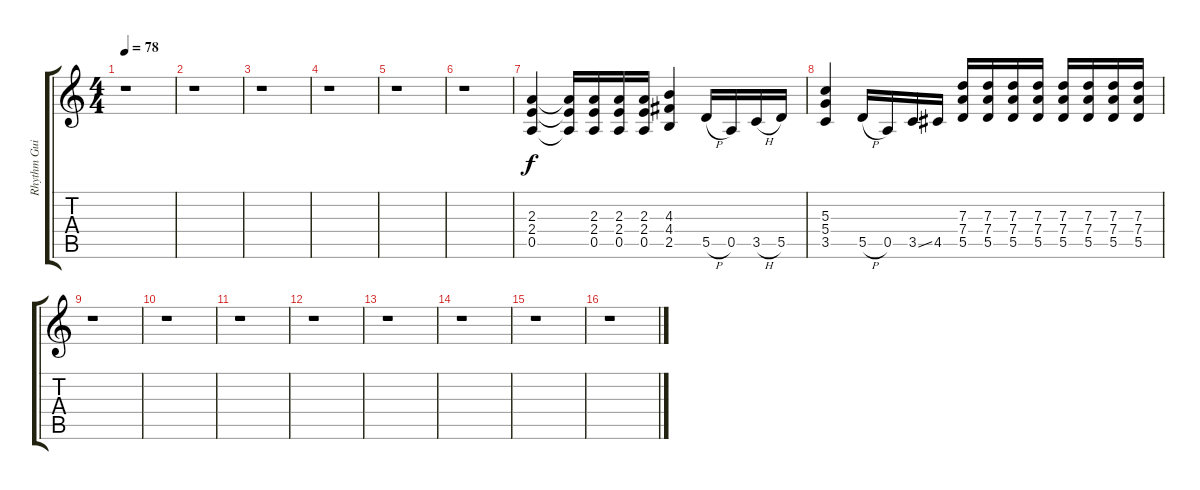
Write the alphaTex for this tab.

\track ("Rhythm Guitar 2" "Rhythm Gui") {instrument acousticguitarsteel}
\staff {score tabs}
\tuning (E4 B3 G3 D3 A2 E2) {hide}
\ts (4 4)
\tempo 78
\clef g2
\ks c
r.1{dy f} |
r.1 |
r.1 |
r.1 |
r.1 |
r.1 |
(2.3 2.4 0.5).4 (2.3{t} 2.4{t} 0.5{t}).16 (2.3 2.4 0.5).16 (2.3 2.4 0.5).16 (2.3 2.4 0.5).16 (4.3 4.4 2.5).4 5.5{h}.16 0.5.16 3.5{h}.16 5.5.16 |
(5.3 5.4 3.5).4 5.5{h}.16 0.5.16 3.5{ss}.16 4.5.16 (7.3 7.4 5.5).16 (7.3 7.4 5.5).16 (7.3 7.4 5.5).16 (7.3 7.4 5.5).16 (7.3 7.4 5.5).16 (7.3 7.4 5.5).16 (7.3 7.4 5.5).16 (7.3 7.4 5.5).16 |
r.1 |
r.1 |
r.1 |
r.1 |
r.1 |
r.1 |
r.1 |
r.1
